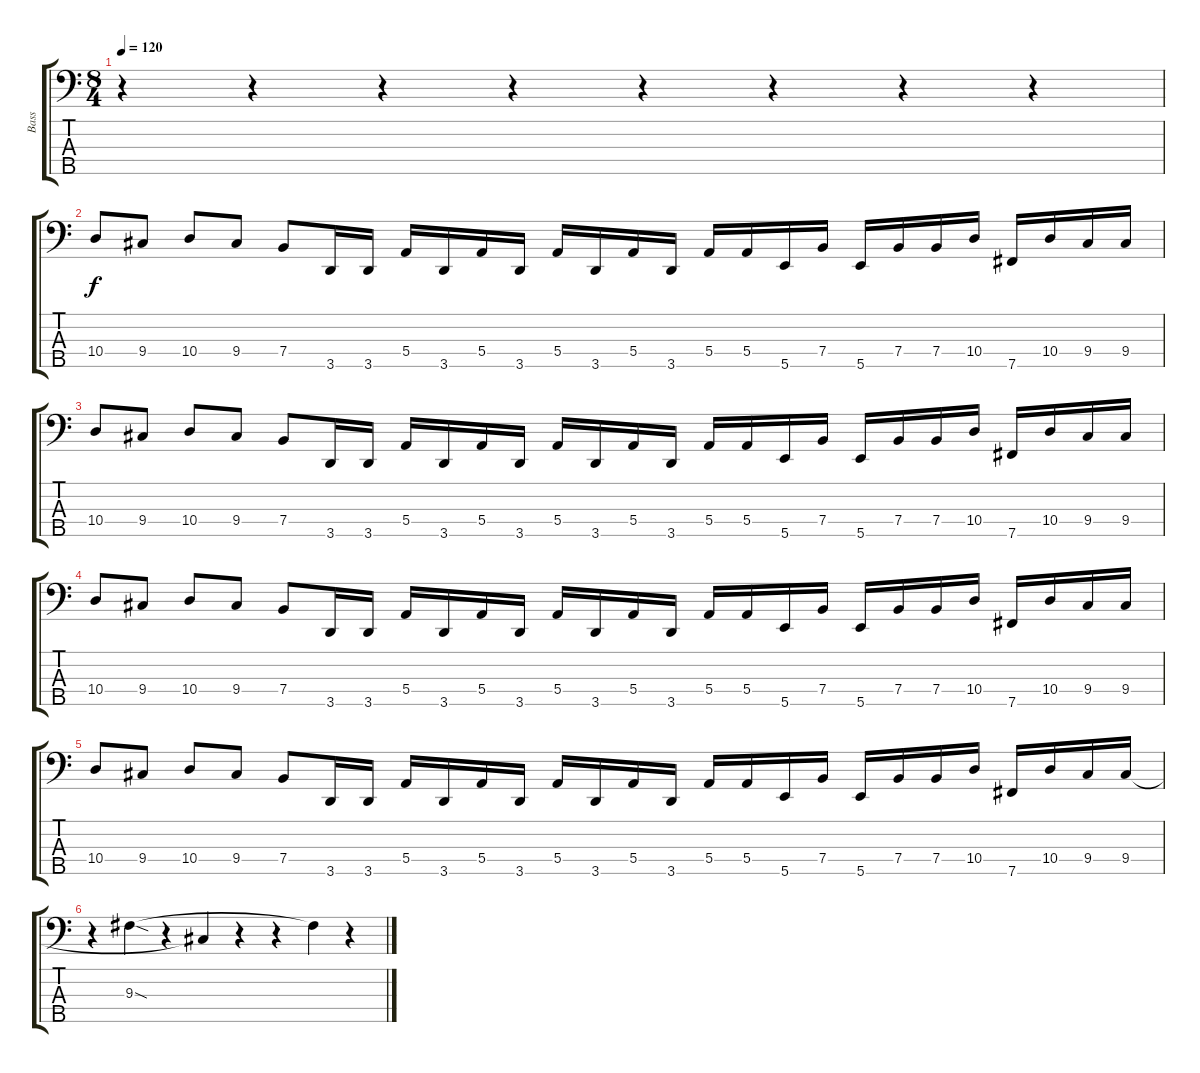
\track ("Bass" "Bass") {instrument electricbassfinger}
\staff {score tabs}
\tuning (G2 D2 A1 E1 B0) {hide}
\ts (8 4)
\tempo 120
\clef f4
\ks c
r.4{dy f} r.4 r.4 r.4 r.4 r.4 r.4 r.4 |
10.4.8 9.4.8 10.4.8 9.4.8 7.4.8 3.5.16 3.5.16 5.4.16 3.5.16 5.4.16 3.5.16 5.4.16 3.5.16 5.4.16 3.5.16 5.4.16 5.4.16 5.5.16 7.4.16 5.5.16 7.4.16 7.4.16 10.4.16 7.5.16 10.4.16 9.4.16 9.4.16 |
10.4.8 9.4.8 10.4.8 9.4.8 7.4.8 3.5.16 3.5.16 5.4.16 3.5.16 5.4.16 3.5.16 5.4.16 3.5.16 5.4.16 3.5.16 5.4.16 5.4.16 5.5.16 7.4.16 5.5.16 7.4.16 7.4.16 10.4.16 7.5.16 10.4.16 9.4.16 9.4.16 |
10.4.8 9.4.8 10.4.8 9.4.8 7.4.8 3.5.16 3.5.16 5.4.16 3.5.16 5.4.16 3.5.16 5.4.16 3.5.16 5.4.16 3.5.16 5.4.16 5.4.16 5.5.16 7.4.16 5.5.16 7.4.16 7.4.16 10.4.16 7.5.16 10.4.16 9.4.16 9.4.16 |
10.4.8 9.4.8 10.4.8 9.4.8 7.4.8 3.5.16 3.5.16 5.4.16 3.5.16 5.4.16 3.5.16 5.4.16 3.5.16 5.4.16 3.5.16 5.4.16 5.4.16 5.5.16 7.4.16 5.5.16 7.4.16 7.4.16 10.4.16 7.5.16 10.4.16 9.4.16 9.4.16 |
r.4 9.3{sod}.4 r.4 9.4{t}.4 r.4 r.4 9.3{t}.4 r.4
